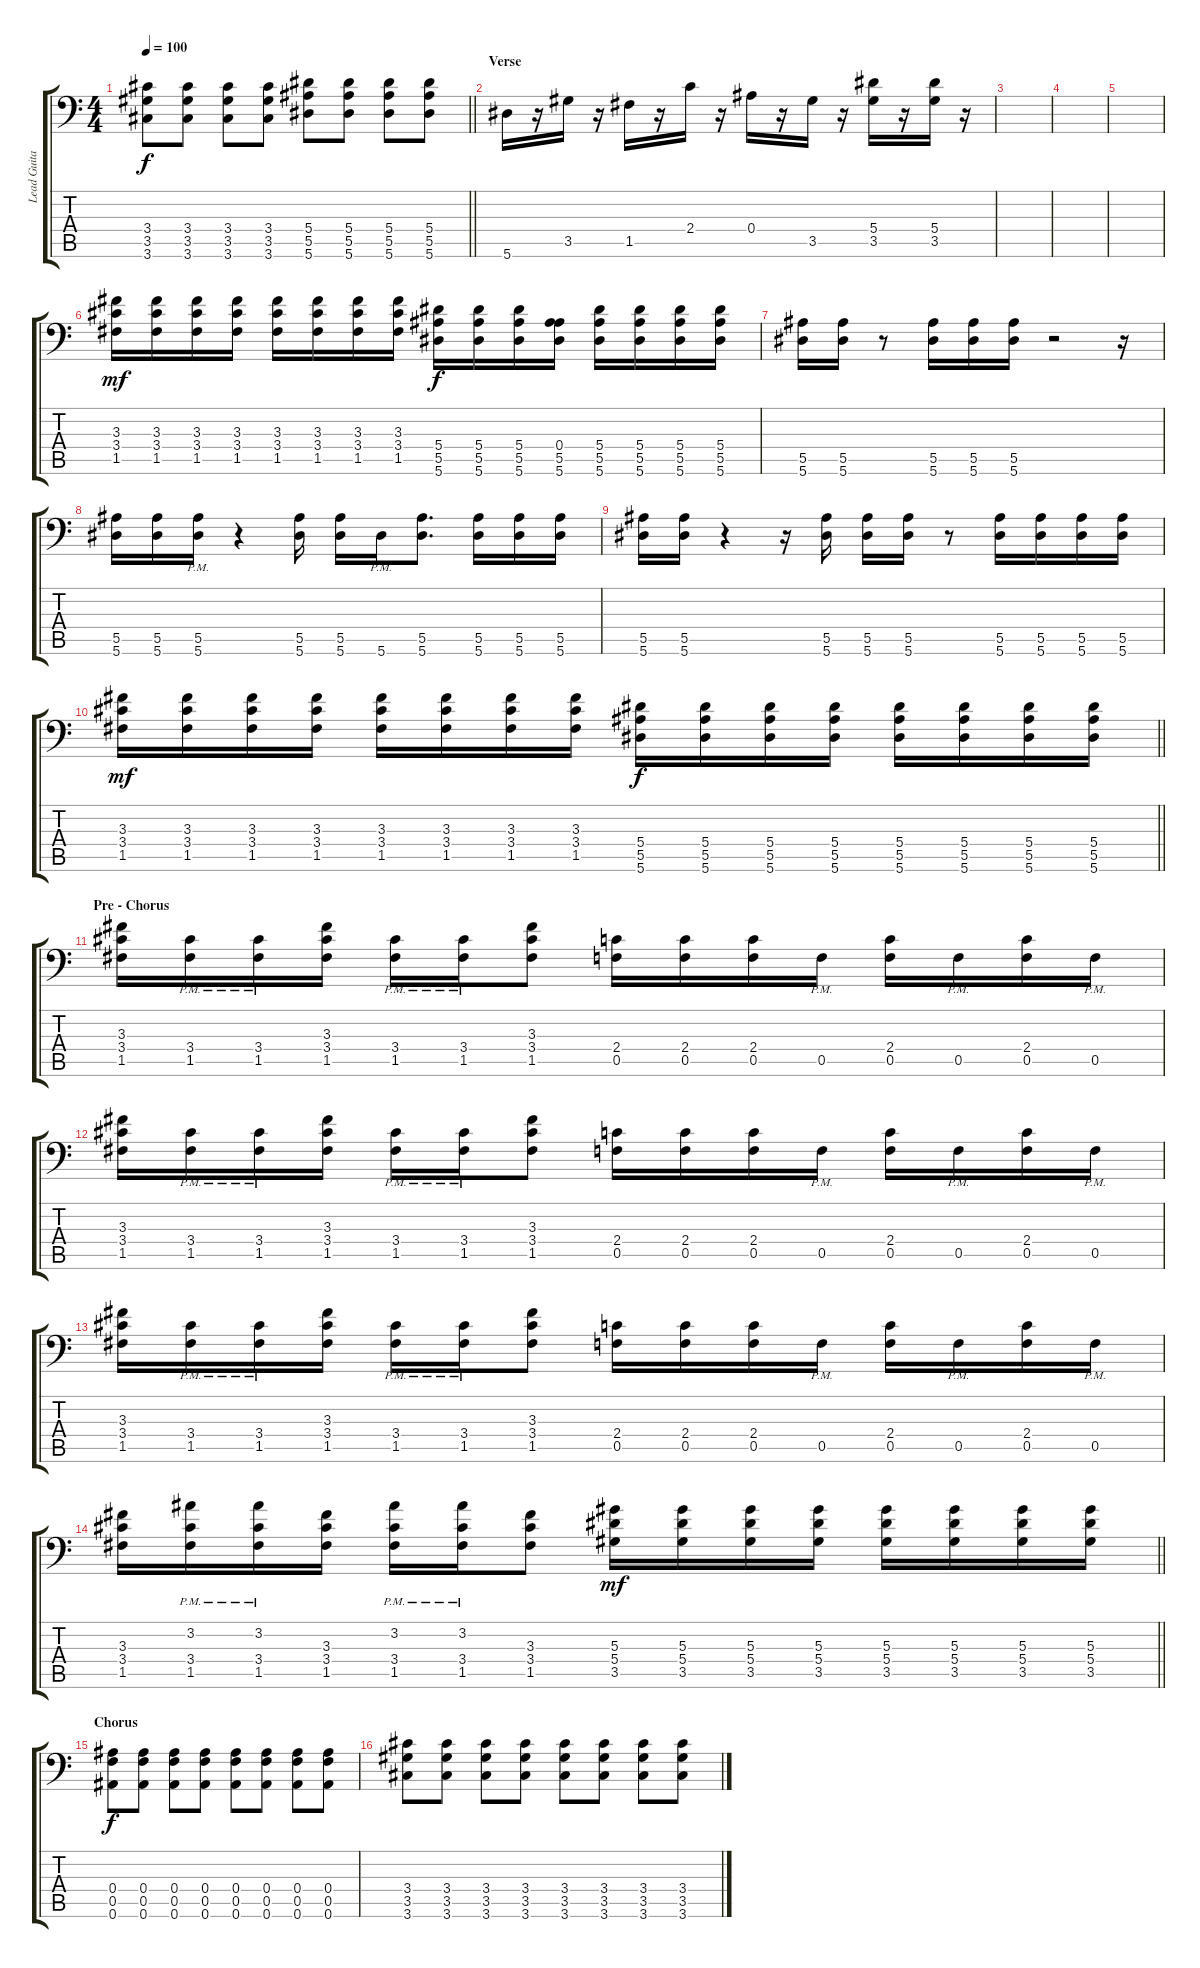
\track ("Lead Guitar" "Lead Guita") {instrument distortionguitar}
\staff {score tabs}
\tuning (C4 G3 Eb3 Bb2 F2 Bb1) {hide}
\ts (4 4)
\tempo 100
\clef f4
\barLineRight lightlight
\ks c
(3.4 3.5 3.6).8{dy f} (3.4 3.5 3.6).8 (3.4 3.5 3.6).8 (3.4 3.5 3.6).8 (5.4 5.5 5.6).8 (5.4 5.5 5.6).8 (5.4 5.5 5.6).8 (5.4 5.5 5.6).8 |
\section ("" "Verse")
5.6.16 r.16 3.5.16 r.16 1.5.16 r.16 2.4.16 r.16 0.4.16 r.16 3.5.16 r.16 (5.4 3.5).16 r.16 (5.4 3.5).16 r.16 |
|
|
|
(3.3 3.4 1.5).16{dy mf volume 16 balance 8} (3.3 3.4 1.5).16 (3.3 3.4 1.5).16 (3.3 3.4 1.5).16 (3.3 3.4 1.5).16 (3.3 3.4 1.5).16 (3.3 3.4 1.5).16 (3.3 3.4 1.5).16 (5.4 5.5 5.6).16{dy f} (5.4 5.5 5.6).16 (5.4 5.5 5.6).16 (0.4 5.5 5.6).16 (5.4 5.5 5.6).16 (5.4 5.5 5.6).16 (5.4 5.5 5.6).16 (5.4 5.5 5.6).16 |
(5.5 5.6).16{balance 8} (5.5 5.6).16 r.8 (5.5 5.6).16 (5.5 5.6).16 (5.5 5.6).16 r.2 r.16 |
(5.5 5.6).16 (5.5 5.6).16 (5.5{pm} 5.6{pm}).16 r.4 (5.5 5.6).16 (5.5 5.6).16 5.6{pm}.16 (5.5 5.6).8{d} (5.5 5.6).16 (5.5 5.6).16 (5.5 5.6).16 |
(5.5 5.6).16 (5.5 5.6).16 r.4 r.16 (5.5 5.6).16 (5.5 5.6).16 (5.5 5.6).16 r.8 (5.5 5.6).16 (5.5 5.6).16 (5.5 5.6).16 (5.5 5.6).16 |
\barLineRight lightlight
(3.3 3.4 1.5).16{dy mf volume 16 balance 8} (3.3 3.4 1.5).16 (3.3 3.4 1.5).16 (3.3 3.4 1.5).16 (3.3 3.4 1.5).16 (3.3 3.4 1.5).16 (3.3 3.4 1.5).16 (3.3 3.4 1.5).16 (5.4 5.5 5.6).16{dy f} (5.4 5.5 5.6).16 (5.4 5.5 5.6).16 (5.4 5.5 5.6).16 (5.4 5.5 5.6).16 (5.4 5.5 5.6).16 (5.4 5.5 5.6).16 (5.4 5.5 5.6).16 |
\section ("" "Pre - Chorus")
(3.3 3.4 1.5).16{volume 13 balance 8} (3.4{pm} 1.5{pm}).16 (3.4{pm} 1.5{pm}).16 (3.3 3.4 1.5).16 (3.4{pm} 1.5{pm}).16 (3.4{pm} 1.5{pm}).16 (3.3 3.4 1.5).8 (2.4 0.5).16 (2.4 0.5).16 (2.4 0.5).16 0.5{pm}.16 (2.4 0.5).16 0.5{pm}.16 (2.4 0.5).16 0.5{pm}.16 |
(3.3 3.4 1.5).16 (3.4{pm} 1.5{pm}).16 (3.4{pm} 1.5{pm}).16 (3.3 3.4 1.5).16 (3.4{pm} 1.5{pm}).16 (3.4{pm} 1.5{pm}).16 (3.3 3.4 1.5).8 (2.4 0.5).16 (2.4 0.5).16 (2.4 0.5).16 0.5{pm}.16 (2.4 0.5).16 0.5{pm}.16 (2.4 0.5).16 0.5{pm}.16 |
(3.3 3.4 1.5).16 (3.4{pm} 1.5{pm}).16 (3.4{pm} 1.5{pm}).16 (3.3 3.4 1.5).16 (3.4{pm} 1.5{pm}).16 (3.4{pm} 1.5{pm}).16 (3.3 3.4 1.5).8 (2.4 0.5).16 (2.4 0.5).16 (2.4 0.5).16 0.5{pm}.16 (2.4 0.5).16 0.5{pm}.16 (2.4 0.5).16 0.5{pm}.16 |
\barLineRight lightlight
(3.3 3.4 1.5).16 (3.2{pm} 3.4{pm} 1.5{pm}).16 (3.2{pm} 3.4{pm} 1.5{pm}).16 (3.3 3.4 1.5).16 (3.2{pm} 3.4{pm} 1.5{pm}).16 (3.2{pm} 3.4{pm} 1.5{pm}).16 (3.3 3.4 1.5).8 (5.3 5.4 3.5).16{dy mf} (5.3 5.4 3.5).16 (5.3 5.4 3.5).16 (5.3 5.4 3.5).16 (5.3 5.4 3.5).16 (5.3 5.4 3.5).16 (5.3 5.4 3.5).16 (5.3 5.4 3.5).16 |
\section ("" "Chorus")
(0.4 0.5 0.6).8{dy f volume 13 balance 0 instrument distortionguitar} (0.4 0.5 0.6).8 (0.4 0.5 0.6).8 (0.4 0.5 0.6).8 (0.4 0.5 0.6).8 (0.4 0.5 0.6).8 (0.4 0.5 0.6).8 (0.4 0.5 0.6).8 |
(3.4 3.5 3.6).8 (3.4 3.5 3.6).8 (3.4 3.5 3.6).8 (3.4 3.5 3.6).8 (3.4 3.5 3.6).8 (3.4 3.5 3.6).8 (3.4 3.5 3.6).8 (3.4 3.5 3.6).8
